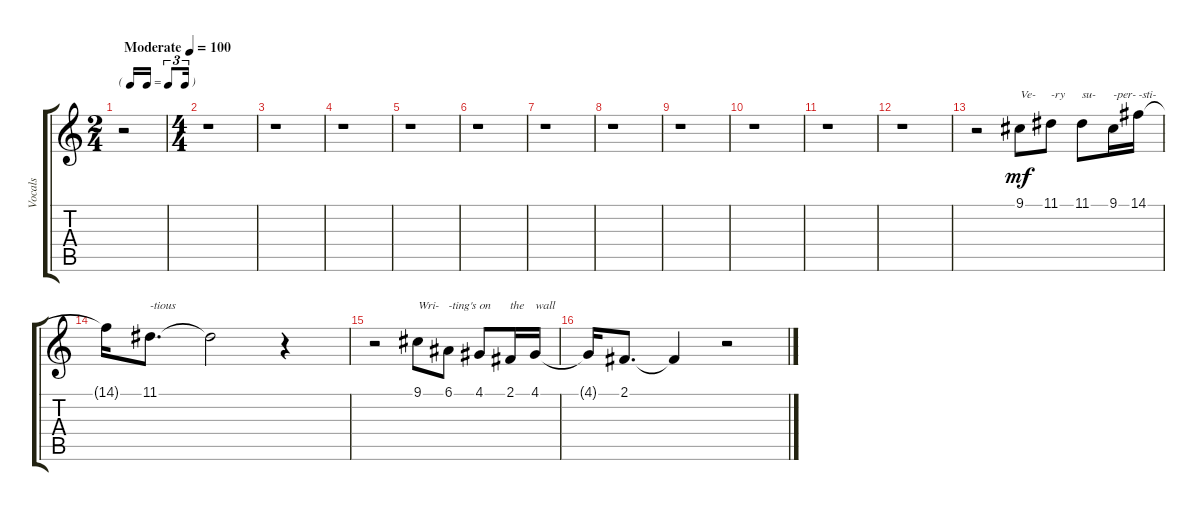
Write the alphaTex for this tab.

\track ("Vocals" "Vocals") {instrument altosax}
\staff {score tabs}
\tuning (E4 B3 G3 D3 A2 E2) {hide}
\ts (2 4)
\tf triplet16th
\tempo (100 "Moderate")
\clef g2
\ks c
r.2{dy mf instrument altosax} |
\ts (4 4)
r.1 |
r.1 |
r.1 |
r.1 |
r.1 |
r.1 |
r.1 |
r.1 |
r.1 |
r.1 |
r.1 |
r.2 9.1.8{txt "Ve-"} 11.1.8{txt "-ry"} 11.1.8{txt "su-"} 9.1.16{txt "-per-"} 14.1.16{txt "-sti-"} |
14.1{t}.16 11.1.8{d txt "-tious"} 11.1{t}.2 r.4 |
r.2 9.1.8{txt "Wri-"} 6.1.8{txt "-ting's"} 4.1.8{txt "on"} 2.1.16{txt "the"} 4.1.16{txt "wall"} |
4.1{t}.16 2.1.8{d} 2.1{t}.4 r.2
